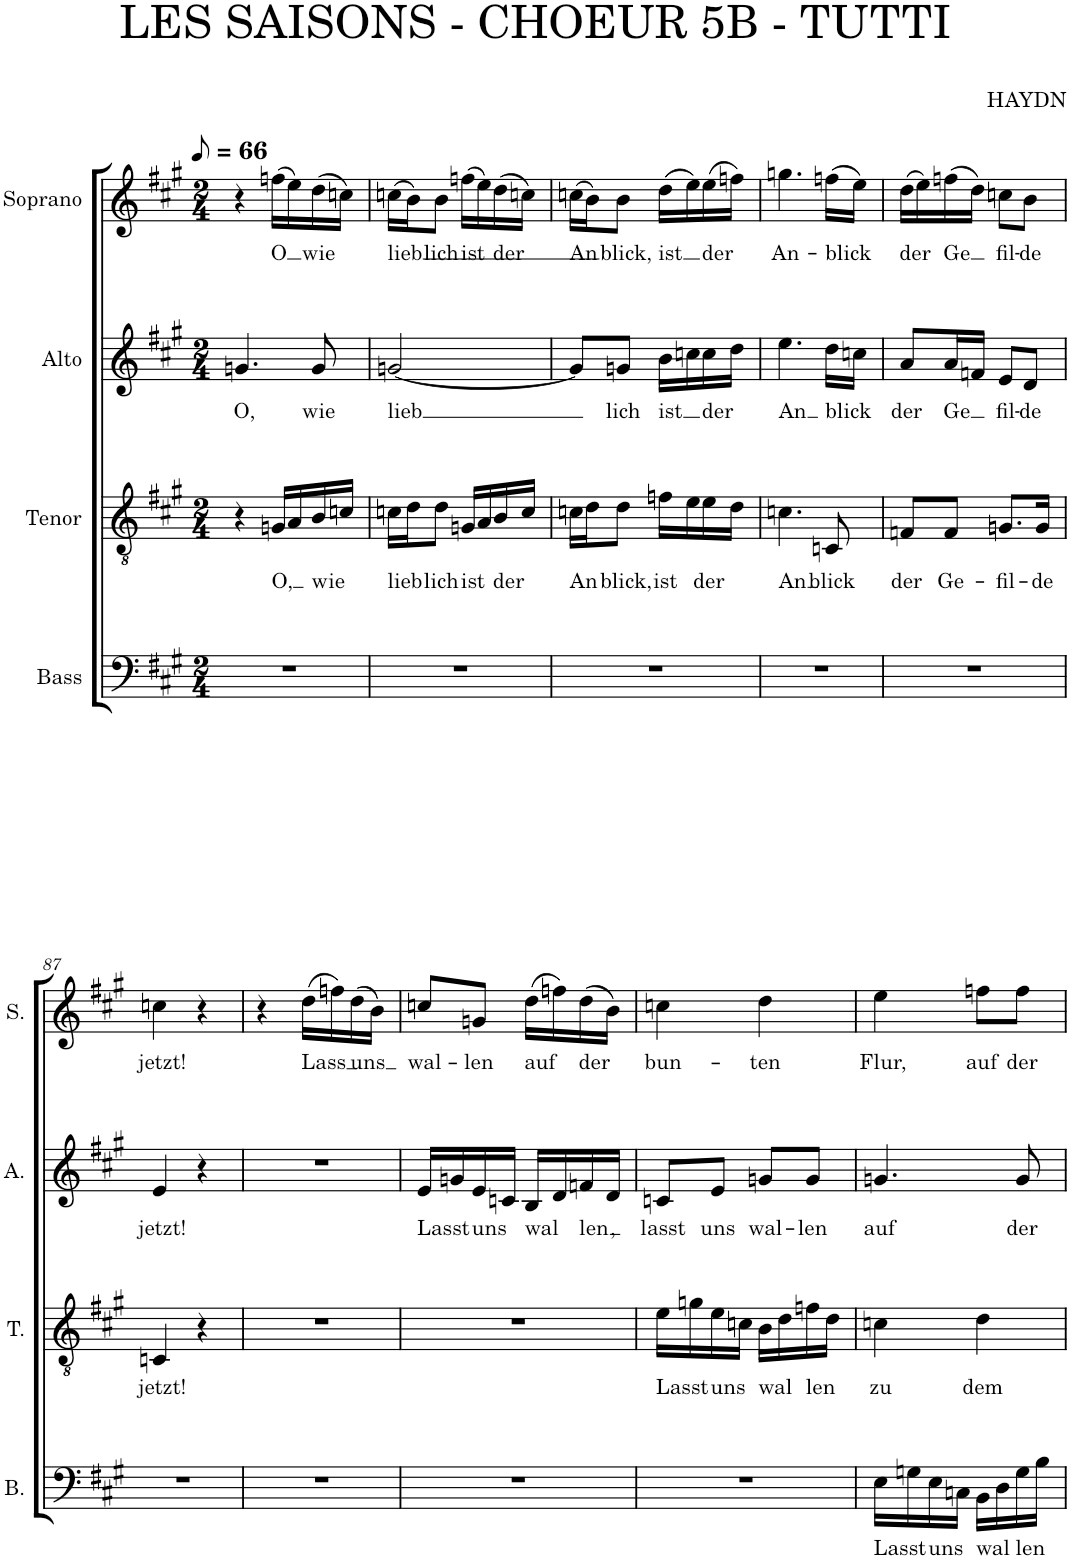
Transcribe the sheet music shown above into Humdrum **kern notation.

**kern	**text	**kern	**text	**kern	**text	**kern	**text
*part4	*part4	*part3	*part3	*part2	*part2	*part1	*part1
*staff4	*staff4	*staff3	*staff3	*staff2	*staff2	*staff1	*staff1
*I"Bass	*	*I"Tenor	*	*I"Alto	*	*I"Soprano	*
*I'B.	*	*I'T.	*	*I'A.	*	*I'S.	*
*clefF4	*	*clefGv2	*	*clefG2	*	*clefG2	*
*k[f#c#g#]	*	*k[f#c#g#]	*	*k[f#c#g#]	*	*k[f#c#g#]	*
*M2/4	*	*M2/4	*	*M2/4	*	*M2/4	*
*MM33	*	*MM33	*	*MM33	*	*MM33	*
=82	=82	=82	=82	=82	=82	=82	=82
!	!	!	!	!	!LO:LY:b	!	!
2r	.	4r	.	4.gn/	O,	4r	.
!	!	!	!LO:LY:b	!	!	!	!LO:LY:b
.	.	16Gn/LL	O,	.	.	(16ffn\LL	O
.	.	16A/	.	.	.	16ee\)	.
!	!	!	!LO:LY:b	!	!LO:LY:b	!	!LO:LY:b
.	.	16B/	wie	8g/	wie	(16dd\	wie
.	.	16cn/JJ	.	.	.	16ccn\JJ)	.
=83	=83	=83	=83	=83	=83	=83	=83
!	!	!	!LO:LY:b	!	!LO:LY:b	!	!LO:LY:b
2r	.	16cn\LL	lieb	[2gn/	lieb	(16ccn\LL	lieb
.	.	16d\J	.	.	.	16b\J)	.
!	!	!	!LO:LY:b	!	!	!	!LO:LY:b
.	.	8d\J	lich	.	.	8b\J	lich
!	!	!	!LO:LY:b	!	!	!	!LO:LY:b
.	.	16Gn/LL	ist	.	.	(16ffn\LL	ist
.	.	16A/	.	.	.	16ee\)	.
!	!	!	!LO:LY:b	!	!	!	!LO:LY:b
.	.	16B/	der	.	.	(16dd\	der
.	.	16c/JJ	.	.	.	16ccn\JJ)	.
=84	=84	=84	=84	=84	=84	=84	=84
!	!	!	!LO:LY:b	!	!	!	!LO:LY:b
2r	.	16cn\LL	An	8g/L]	.	(16ccn\LL	An
.	.	16d\J	.	.	.	16b\J)	.
!	!	!	!LO:LY:b	!	!LO:LY:b	!	!LO:LY:b
.	.	8d\J	blick,	8gn/J	lich	8b\J	blick,
!	!	!	!LO:LY:b	!	!LO:LY:b	!	!LO:LY:b
.	.	16fn\LL	ist	16b\LL	ist	(16dd\LL	ist
.	.	16e\	.	16ccn\	.	16ee\)	.
!	!	!	!LO:LY:b	!	!LO:LY:b	!	!LO:LY:b
.	.	16e\	der	16cc\	der	(16ee\	der
.	.	16d\JJ	.	16dd\JJ	.	16ffn\JJ)	.
=85	=85	=85	=85	=85	=85	=85	=85
!	!	!	!LO:LY:b	!	!LO:LY:b	!	!LO:LY:b
2r	.	4.cn\	An	4.ee\	An	4.ggn\	An-
!	!	!	!LO:LY:b	!	!LO:LY:b	!	!LO:LY:b
.	.	8Cn/	blick	16dd\LL	blick	(16ffn\LL	-blick
.	.	.	.	16ccn\JJ	.	16ee\JJ)	.
=86	=86	=86	=86	=86	=86	=86	=86
!	!	!	!LO:LY:b	!	!LO:LY:b	!	!LO:LY:b
2r	.	8Fn/L	der	8a/L	der	(16dd\LL	der
.	.	.	.	.	.	16ee\)	.
!	!	!	!LO:LY:b	!	!LO:LY:b	!	!LO:LY:b
.	.	8F/J	Ge-	16a/L	Ge	(16ffn\	Ge
.	.	.	.	16fn/JJ	.	16dd\JJ)	.
!	!	!	!LO:LY:b	!	!LO:LY:b	!	!LO:LY:b
.	.	8.Gn/L	-fil-	8e/L	fil-	8ccn\L	fil-
!	!	!	!	!	!LO:LY:b	!	!LO:LY:b
.	.	.	.	8d/J	-de	8b\J	-de
!	!	!	!LO:LY:b	!	!	!	!
.	.	16G/Jk	-de	.	.	.	.
!!LO:LB:g=z
=87	=87	=87	=87	=87	=87	=87	=87
!	!	!	!LO:LY:b	!	!LO:LY:b	!	!LO:LY:b
2r	.	4Cn/	jetzt!	4e/	jetzt!	4ccn\	jetzt!
.	.	4r	.	4r	.	4r	.
=88	=88	=88	=88	=88	=88	=88	=88
2r	.	2r	.	2r	.	4r	.
!	!	!	!	!	!	!	!LO:LY:b
.	.	.	.	.	.	(16dd\LL	Lass
.	.	.	.	.	.	16ffn\)	.
!	!	!	!	!	!	!	!LO:LY:b
.	.	.	.	.	.	(16dd\	uns
.	.	.	.	.	.	16b\JJ)	.
=89	=89	=89	=89	=89	=89	=89	=89
!	!	!	!	!	!LO:LY:b	!	!LO:LY:b
2r	.	2r	.	16e/LL	Lasst	8ccn/L	wal-
.	.	.	.	16gn/	.	.	.
!	!	!	!	!	!LO:LY:b	!	!LO:LY:b
.	.	.	.	16e/	uns	8gn/J	-len
.	.	.	.	16cn/JJ	.	.	.
!	!	!	!	!	!LO:LY:b	!	!LO:LY:b
.	.	.	.	16B/LL	wal	(16dd\LL	auf
.	.	.	.	16d/	.	16ffn\)	.
!	!	!	!	!	!LO:LY:b	!	!LO:LY:b
.	.	.	.	16fn/	len	(16dd\	der
!	!	!	!	!	!LO:LY:b	!	!
.	.	.	.	16d/JJ	,	16b\JJ)	.
=90	=90	=90	=90	=90	=90	=90	=90
!	!	!	!LO:LY:b	!	!LO:LY:b	!	!LO:LY:b
2r	.	16e\LL	Lasst	8cn/L	lasst	4ccn\	bun-
.	.	16gn\	.	.	.	.	.
!	!	!	!LO:LY:b	!	!LO:LY:b	!	!
.	.	16e\	uns	8e/J	uns	.	.
.	.	16cn\JJ	.	.	.	.	.
!	!	!	!LO:LY:b	!	!LO:LY:b	!	!LO:LY:b
.	.	16B\LL	wal	8gn/L	wal-	4dd\	-ten
.	.	16d\	.	.	.	.	.
!	!	!	!LO:LY:b	!	!LO:LY:b	!	!
.	.	16fn\	len	8g/J	-len	.	.
.	.	16d\JJ	.	.	.	.	.
=91	=91	=91	=91	=91	=91	=91	=91
!	!LO:LY:b	!	!LO:LY:b	!	!LO:LY:b	!	!LO:LY:b
16E\LL	Lasst	4cn\	zu	4.gn/	auf	4ee\	Flur,
16Gn\	.	.	.	.	.	.	.
!	!LO:LY:b	!	!	!	!	!	!
16E\	uns	.	.	.	.	.	.
16Cn\JJ	.	.	.	.	.	.	.
!	!LO:LY:b	!	!LO:LY:b	!	!	!	!LO:LY:b
16BB\LL	wal	4d\	dem	.	.	8ffn\L	auf
16D\	.	.	.	.	.	.	.
!	!LO:LY:b	!	!	!	!LO:LY:b	!	!LO:LY:b
16G\	len	.	.	8g/	der	8ff\J	der
16B\JJ	.	.	.	.	.	.	.
=	=	=	=	=	=	=	=
*-	*-	*-	*-	*-	*-	*-	*-
